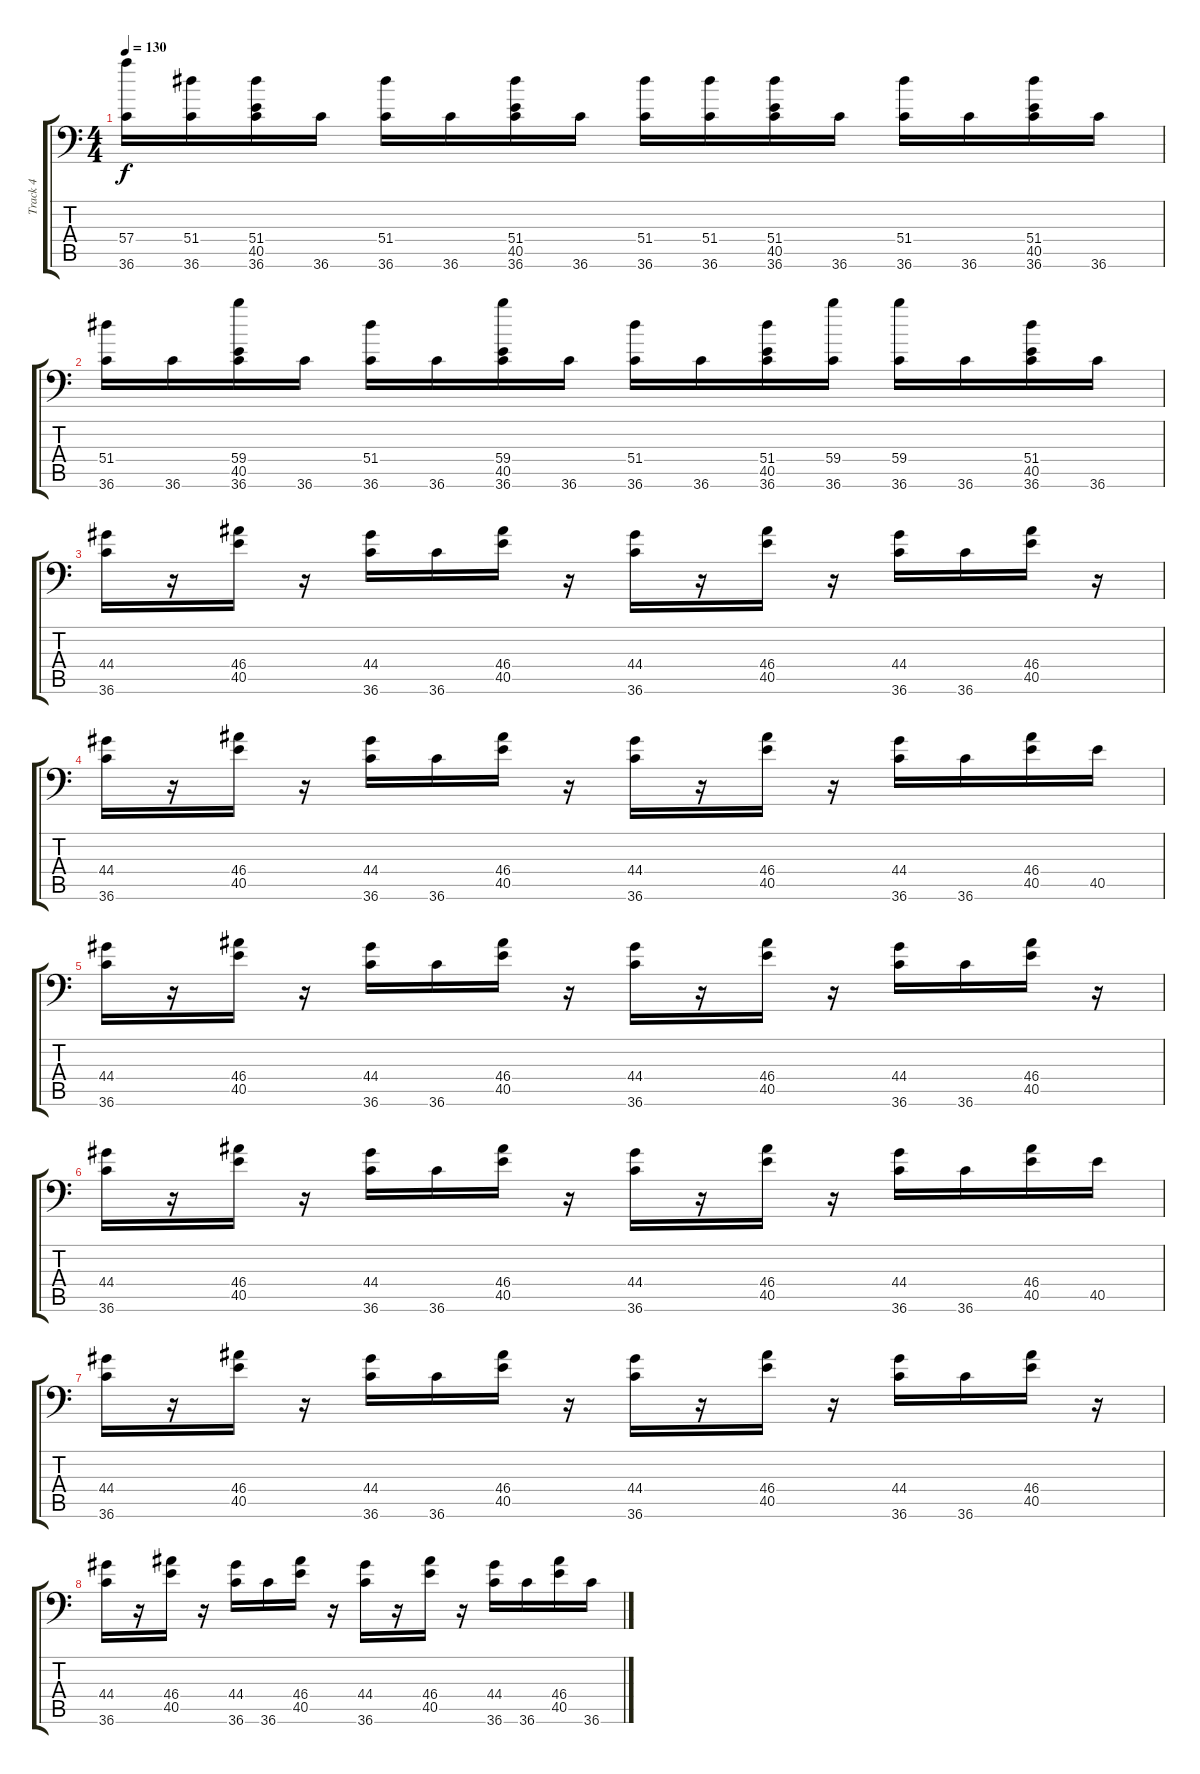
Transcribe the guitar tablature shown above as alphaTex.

\track ("Track 4" "Track 4") {instrument acousticgrandpiano}
\staff {score tabs}
\tuning (C-1 C-1 C-1 C-1 C-1 C-1) {hide}
\ts (4 4)
\tempo 130
\clef f4
\ks c
(57.4 36.6).16{dy f} (51.4 36.6).16 (51.4 40.5 36.6).16 36.6.16 (51.4 36.6).16 36.6.16 (51.4 40.5 36.6).16 36.6.16 (51.4 36.6).16 (51.4 36.6).16 (51.4 40.5 36.6).16 36.6.16 (51.4 36.6).16 36.6.16 (51.4 40.5 36.6).16 36.6.16 |
(51.4 36.6).16 36.6.16 (59.4 40.5 36.6).16 36.6.16 (51.4 36.6).16 36.6.16 (59.4 40.5 36.6).16 36.6.16 (51.4 36.6).16 36.6.16 (51.4 40.5 36.6).16 (59.4 36.6).16 (59.4 36.6).16 36.6.16 (51.4 40.5 36.6).16 36.6.16 |
(44.4 36.6).16 r.16 (46.4 40.5).16 r.16 (44.4 36.6).16 36.6.16 (46.4 40.5).16 r.16 (44.4 36.6).16 r.16 (46.4 40.5).16 r.16 (44.4 36.6).16 36.6.16 (46.4 40.5).16 r.16 |
(44.4 36.6).16 r.16 (46.4 40.5).16 r.16 (44.4 36.6).16 36.6.16 (46.4 40.5).16 r.16 (44.4 36.6).16 r.16 (46.4 40.5).16 r.16 (44.4 36.6).16 36.6.16 (46.4 40.5).16 40.5.16 |
(44.4 36.6).16 r.16 (46.4 40.5).16 r.16 (44.4 36.6).16 36.6.16 (46.4 40.5).16 r.16 (44.4 36.6).16 r.16 (46.4 40.5).16 r.16 (44.4 36.6).16 36.6.16 (46.4 40.5).16 r.16 |
(44.4 36.6).16 r.16 (46.4 40.5).16 r.16 (44.4 36.6).16 36.6.16 (46.4 40.5).16 r.16 (44.4 36.6).16 r.16 (46.4 40.5).16 r.16 (44.4 36.6).16 36.6.16 (46.4 40.5).16 40.5.16 |
(44.4 36.6).16 r.16 (46.4 40.5).16 r.16 (44.4 36.6).16 36.6.16 (46.4 40.5).16 r.16 (44.4 36.6).16 r.16 (46.4 40.5).16 r.16 (44.4 36.6).16 36.6.16 (46.4 40.5).16 r.16 |
(44.4 36.6).16 r.16 (46.4 40.5).16 r.16 (44.4 36.6).16 36.6.16 (46.4 40.5).16 r.16 (44.4 36.6).16 r.16 (46.4 40.5).16 r.16 (44.4 36.6).16 36.6.16 (46.4 40.5).16 36.6.16
